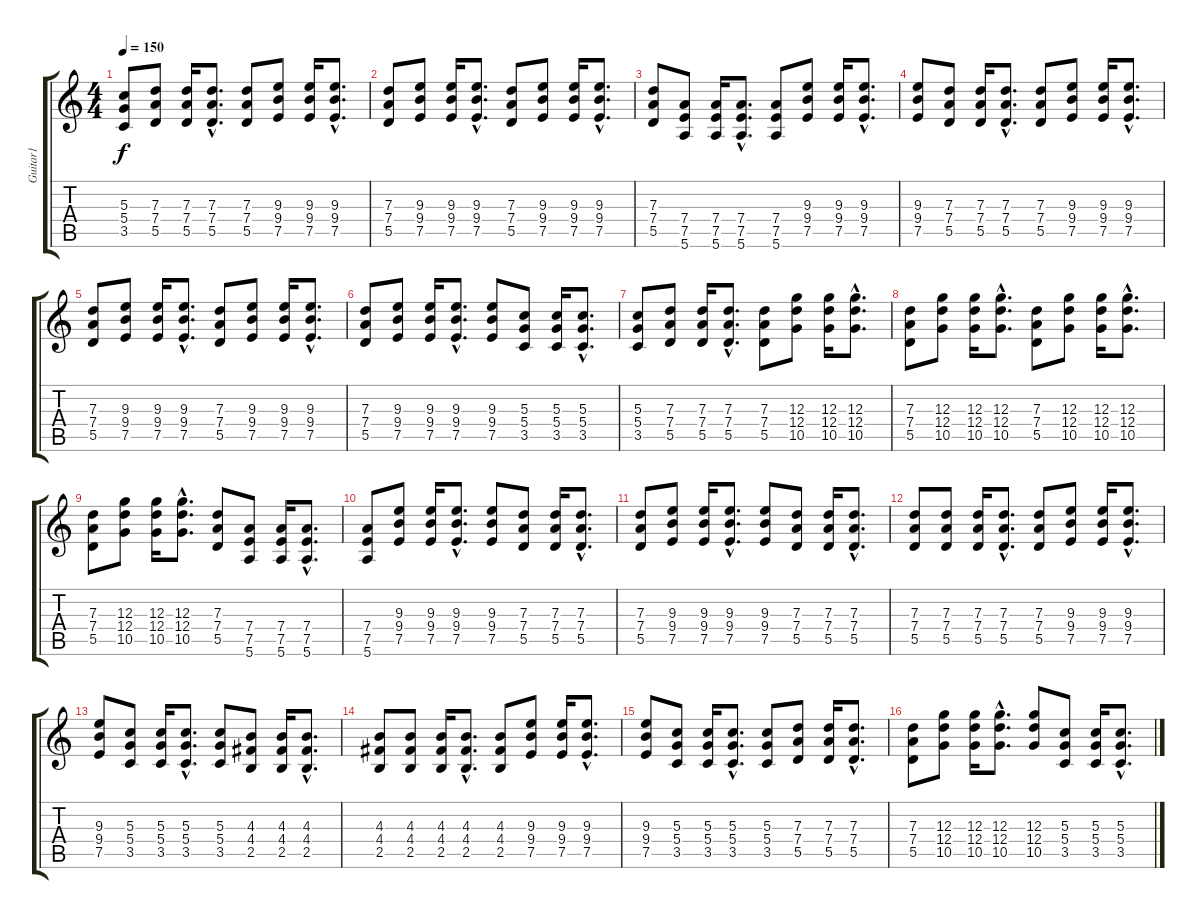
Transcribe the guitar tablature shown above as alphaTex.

\track ("Guitar1" "Guitar1") {instrument distortionguitar}
\staff {score tabs}
\tuning (E4 B3 G3 D3 A2 E2) {hide}
\ts (4 4)
\tempo 150
\clef g2
\ks c
(5.3 5.4 3.5).8{dy f} (7.3 7.4 5.5).8 (7.3 7.4 5.5).16 (7.3{hac} 7.4{hac} 5.5{hac}).8{d} (7.3 7.4 5.5).8 (9.3 9.4 7.5).8 (9.3 9.4 7.5).16 (9.3{hac} 9.4{hac} 7.5{hac}).8{d} |
(7.3 7.4 5.5).8 (9.3 9.4 7.5).8 (9.3 9.4 7.5).16 (9.3{hac} 9.4{hac} 7.5{hac}).8{d} (7.3 7.4 5.5).8 (9.3 9.4 7.5).8 (9.3 9.4 7.5).16 (9.3{hac} 9.4{hac} 7.5{hac}).8{d} |
(7.3 7.4 5.5).8 (7.4 7.5 5.6).8 (7.4 7.5 5.6).16 (7.4{hac} 7.5{hac} 5.6{hac}).8{d} (7.4 7.5 5.6).8 (9.3 9.4 7.5).8 (9.3 9.4 7.5).16 (9.3{hac} 9.4{hac} 7.5{hac}).8{d} |
(9.3 9.4 7.5).8 (7.3 7.4 5.5).8 (7.3 7.4 5.5).16 (7.3{hac} 7.4{hac} 5.5{hac}).8{d} (7.3 7.4 5.5).8 (9.3 9.4 7.5).8 (9.3 9.4 7.5).16 (9.3{hac} 9.4{hac} 7.5{hac}).8{d} |
(7.3 7.4 5.5).8 (9.3 9.4 7.5).8 (9.3 9.4 7.5).16 (9.3{hac} 9.4{hac} 7.5{hac}).8{d} (7.3 7.4 5.5).8 (9.3 9.4 7.5).8 (9.3 9.4 7.5).16 (9.3{hac} 9.4{hac} 7.5{hac}).8{d} |
(7.3 7.4 5.5).8 (9.3 9.4 7.5).8 (9.3 9.4 7.5).16 (9.3{hac} 9.4{hac} 7.5{hac}).8{d} (9.3 9.4 7.5).8 (5.3 5.4 3.5).8 (5.3 5.4 3.5).16 (5.3{hac} 5.4{hac} 3.5{hac}).8{d} |
(5.3 5.4 3.5).8 (7.3 7.4 5.5).8 (7.3 7.4 5.5).16 (7.3{hac} 7.4{hac} 5.5{hac}).8{d} (7.3 7.4 5.5).8 (12.3 12.4 10.5).8 (12.3 12.4 10.5).16 (12.3{hac} 12.4{hac} 10.5{hac}).8{d} |
(7.3 7.4 5.5).8 (12.3 12.4 10.5).8 (12.3 12.4 10.5).16 (12.3{hac} 12.4{hac} 10.5{hac}).8{d} (7.3 7.4 5.5).8 (12.3 12.4 10.5).8 (12.3 12.4 10.5).16 (12.3{hac} 12.4{hac} 10.5{hac}).8{d} |
(7.3 7.4 5.5).8 (12.3 12.4 10.5).8 (12.3 12.4 10.5).16 (12.3{hac} 12.4{hac} 10.5{hac}).8{d} (7.3 7.4 5.5).8 (7.4 7.5 5.6).8 (7.4 7.5 5.6).16 (7.4{hac} 7.5{hac} 5.6{hac}).8{d} |
(7.4 7.5 5.6).8 (9.3 9.4 7.5).8 (9.3 9.4 7.5).16 (9.3{hac} 9.4{hac} 7.5{hac}).8{d} (9.3 9.4 7.5).8 (7.3 7.4 5.5).8 (7.3 7.4 5.5).16 (7.3{hac} 7.4{hac} 5.5{hac}).8{d} |
(7.3 7.4 5.5).8 (9.3 9.4 7.5).8 (9.3 9.4 7.5).16 (9.3{hac} 9.4{hac} 7.5{hac}).8{d} (9.3 9.4 7.5).8 (7.3 7.4 5.5).8 (7.3 7.4 5.5).16 (7.3{hac} 7.4{hac} 5.5{hac}).8{d} |
(7.3 7.4 5.5).8 (7.3 7.4 5.5).8 (7.3 7.4 5.5).16 (7.3{hac} 7.4{hac} 5.5{hac}).8{d} (7.3 7.4 5.5).8 (9.3 9.4 7.5).8 (9.3 9.4 7.5).16 (9.3{hac} 9.4{hac} 7.5{hac}).8{d} |
(9.3 9.4 7.5).8 (5.3 5.4 3.5).8 (5.3 5.4 3.5).16 (5.3{hac} 5.4{hac} 3.5{hac}).8{d} (5.3 5.4 3.5).8 (4.3 4.4 2.5).8 (4.3 4.4 2.5).16 (4.3{hac} 4.4{hac} 2.5{hac}).8{d} |
(4.3 4.4 2.5).8 (4.3 4.4 2.5).8 (4.3 4.4 2.5).16 (4.3{hac} 4.4{hac} 2.5{hac}).8{d} (4.3 4.4 2.5).8 (9.3 9.4 7.5).8 (9.3 9.4 7.5).16 (9.3{hac} 9.4{hac} 7.5{hac}).8{d} |
(9.3 9.4 7.5).8 (5.3 5.4 3.5).8 (5.3 5.4 3.5).16 (5.3{hac} 5.4{hac} 3.5{hac}).8{d} (5.3 5.4 3.5).8 (7.3 7.4 5.5).8 (7.3 7.4 5.5).16 (7.3{hac} 7.4{hac} 5.5{hac}).8{d} |
(7.3 7.4 5.5).8 (12.3 12.4 10.5).8 (12.3 12.4 10.5).16 (12.3{hac} 12.4{hac} 10.5{hac}).8{d} (12.3 12.4 10.5).8 (5.3 5.4 3.5).8 (5.3 5.4 3.5).16 (5.3{hac} 5.4{hac} 3.5{hac}).8{d}
